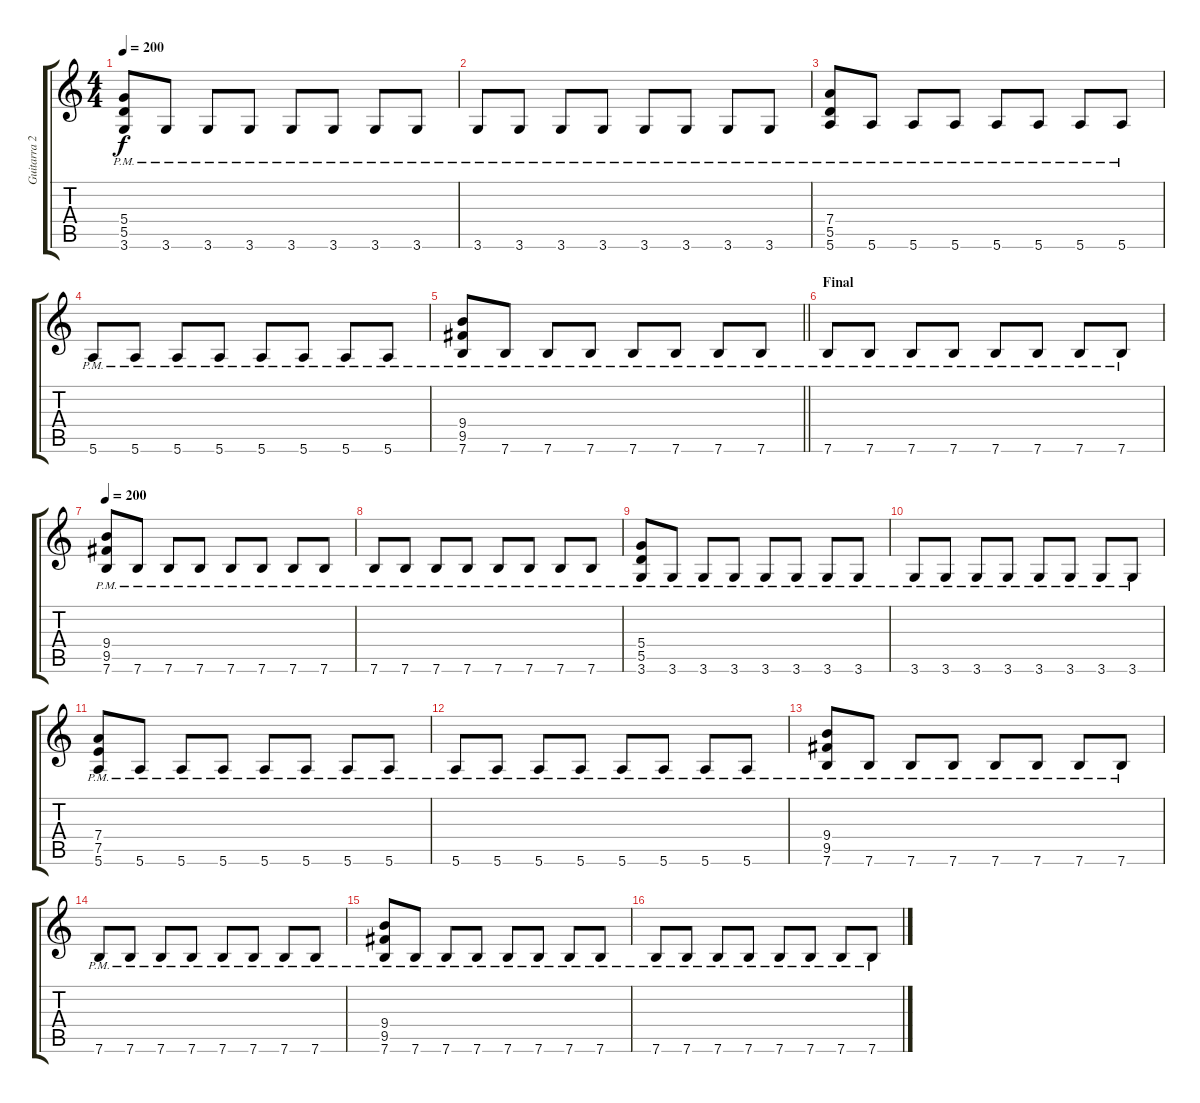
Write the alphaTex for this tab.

\track ("Guitarra 2da" "Guitarra 2") {instrument distortionguitar}
\staff {score tabs}
\tuning (E4 B3 G3 D3 A2 E2) {hide}
\ts (4 4)
\tempo 200
\clef g2
\ks c
(5.4{pm} 5.5{pm} 3.6{pm}).8{dy f} 3.6{pm}.8 3.6{pm}.8 3.6{pm}.8 3.6{pm}.8 3.6{pm}.8 3.6{pm}.8 3.6{pm}.8 |
3.6{pm}.8 3.6{pm}.8 3.6{pm}.8 3.6{pm}.8 3.6{pm}.8 3.6{pm}.8 3.6{pm}.8 3.6{pm}.8 |
(7.4{pm} 5.5{pm} 5.6{pm}).8 5.6{pm}.8 5.6{pm}.8 5.6{pm}.8 5.6{pm}.8 5.6{pm}.8 5.6{pm}.8 5.6{pm}.8 |
5.6{pm}.8 5.6{pm}.8 5.6{pm}.8 5.6{pm}.8 5.6{pm}.8 5.6{pm}.8 5.6{pm}.8 5.6{pm}.8 |
\barLineRight lightlight
(9.4{pm} 9.5{pm} 7.6{pm}).8 7.6{pm}.8 7.6{pm}.8 7.6{pm}.8 7.6{pm}.8 7.6{pm}.8 7.6{pm}.8 7.6{pm}.8 |
\section ("" "Final")
7.6{pm}.8 7.6{pm}.8 7.6{pm}.8 7.6{pm}.8 7.6{pm}.8 7.6{pm}.8 7.6{pm}.8 7.6{pm}.8 |
\tempo 200
(9.4{pm} 9.5{pm} 7.6{pm}).8 7.6{pm}.8 7.6{pm}.8 7.6{pm}.8 7.6{pm}.8 7.6{pm}.8 7.6{pm}.8 7.6{pm}.8 |
7.6{pm}.8 7.6{pm}.8 7.6{pm}.8 7.6{pm}.8 7.6{pm}.8 7.6{pm}.8 7.6{pm}.8 7.6{pm}.8 |
(5.4{pm} 5.5{pm} 3.6{pm}).8 3.6{pm}.8 3.6{pm}.8 3.6{pm}.8 3.6{pm}.8 3.6{pm}.8 3.6{pm}.8 3.6{pm}.8 |
3.6{pm}.8 3.6{pm}.8 3.6{pm}.8 3.6{pm}.8 3.6{pm}.8 3.6{pm}.8 3.6{pm}.8 3.6{pm}.8 |
(7.4{pm} 7.5{pm} 5.6{pm}).8 5.6{pm}.8 5.6{pm}.8 5.6{pm}.8 5.6{pm}.8 5.6{pm}.8 5.6{pm}.8 5.6{pm}.8 |
5.6{pm}.8 5.6{pm}.8 5.6{pm}.8 5.6{pm}.8 5.6{pm}.8 5.6{pm}.8 5.6{pm}.8 5.6{pm}.8 |
(9.4{pm} 9.5{pm} 7.6{pm}).8 7.6{pm}.8 7.6{pm}.8 7.6{pm}.8 7.6{pm}.8 7.6{pm}.8 7.6{pm}.8 7.6{pm}.8 |
7.6{pm}.8 7.6{pm}.8 7.6{pm}.8 7.6{pm}.8 7.6{pm}.8 7.6{pm}.8 7.6{pm}.8 7.6{pm}.8 |
(9.4{pm} 9.5{pm} 7.6{pm}).8 7.6{pm}.8 7.6{pm}.8 7.6{pm}.8 7.6{pm}.8 7.6{pm}.8 7.6{pm}.8 7.6{pm}.8 |
7.6{pm}.8 7.6{pm}.8 7.6{pm}.8 7.6{pm}.8 7.6{pm}.8 7.6{pm}.8 7.6{pm}.8 7.6{pm}.8
